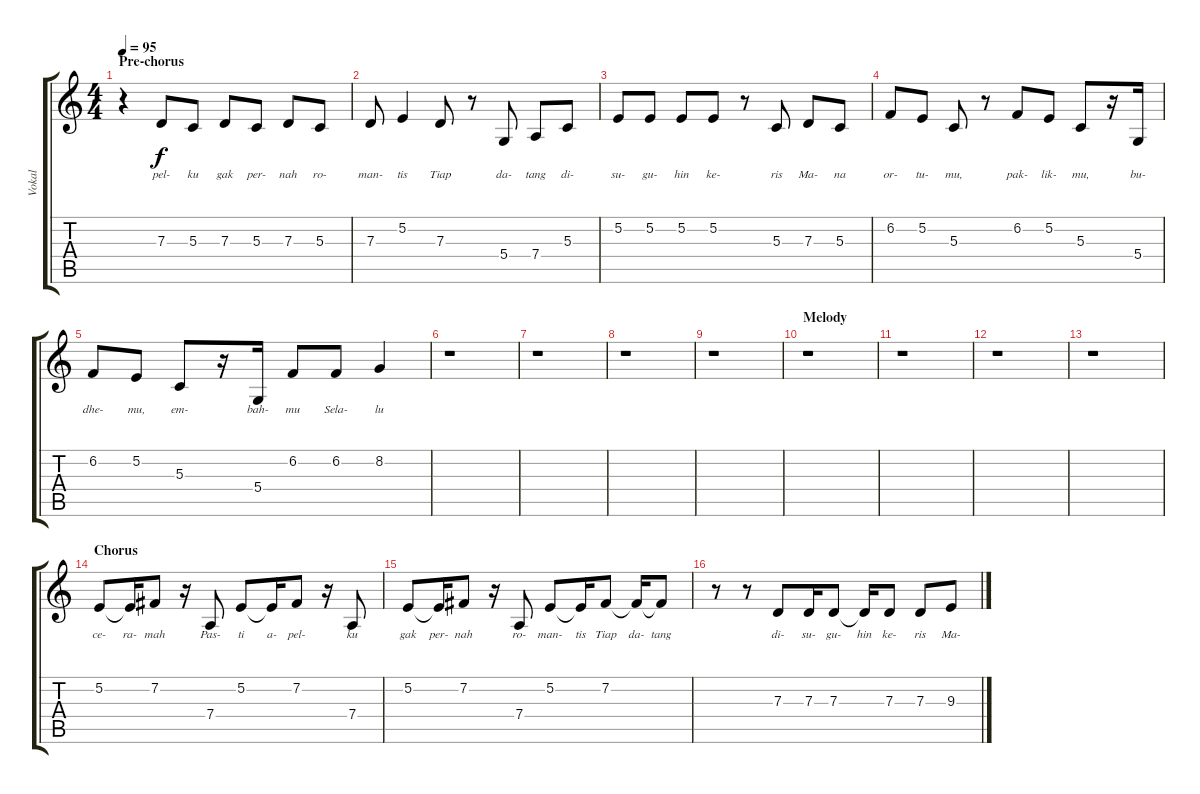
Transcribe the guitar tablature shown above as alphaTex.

\track ("Vokal" "Vokal") {instrument brasssection}
\staff {score tabs}
\tuning (E4 B3 G3 D3 A2 E2) {hide}
\ts (4 4)
\section ("" "Pre-chorus")
\tempo 95
\clef g2
\ks c
r.4{dy f} 7.3.8{lyrics (0 "pel-") lyrics (1 "") lyrics (2 "") lyrics (3 "") lyrics (4 "")} 5.3.8{lyrics (0 "ku") lyrics (1 "") lyrics (2 "") lyrics (3 "") lyrics (4 "")} 7.3.8{lyrics (0 "gak") lyrics (1 "") lyrics (2 "") lyrics (3 "") lyrics (4 "")} 5.3.8{lyrics (0 "per-") lyrics (1 "") lyrics (2 "") lyrics (3 "") lyrics (4 "")} 7.3.8{lyrics (0 "nah") lyrics (1 "") lyrics (2 "") lyrics (3 "") lyrics (4 "")} 5.3.8{lyrics (0 "ro-") lyrics (1 "") lyrics (2 "") lyrics (3 "") lyrics (4 "")} |
7.3.8{lyrics (0 "man-") lyrics (1 "") lyrics (2 "") lyrics (3 "") lyrics (4 "")} 5.2.4{lyrics (0 "tis") lyrics (1 "") lyrics (2 "") lyrics (3 "") lyrics (4 "")} 7.3.8{lyrics (0 "Tiap") lyrics (1 "") lyrics (2 "") lyrics (3 "") lyrics (4 "")} r.8 5.4.8{lyrics (0 "da-") lyrics (1 "") lyrics (2 "") lyrics (3 "") lyrics (4 "")} 7.4.8{lyrics (0 "tang") lyrics (1 "") lyrics (2 "") lyrics (3 "") lyrics (4 "")} 5.3.8{lyrics (0 "di-") lyrics (1 "") lyrics (2 "") lyrics (3 "") lyrics (4 "")} |
5.2.8{lyrics (0 "su-") lyrics (1 "") lyrics (2 "") lyrics (3 "") lyrics (4 "")} 5.2.8{lyrics (0 "gu-") lyrics (1 "") lyrics (2 "") lyrics (3 "") lyrics (4 "")} 5.2.8{lyrics (0 "hin") lyrics (1 "") lyrics (2 "") lyrics (3 "") lyrics (4 "")} 5.2.8{lyrics (0 "ke-") lyrics (1 "") lyrics (2 "") lyrics (3 "") lyrics (4 "")} r.8 5.3.8{lyrics (0 "ris") lyrics (1 "") lyrics (2 "") lyrics (3 "") lyrics (4 "")} 7.3.8{lyrics (0 "Ma-") lyrics (1 "") lyrics (2 "") lyrics (3 "") lyrics (4 "")} 5.3.8{lyrics (0 "na") lyrics (1 "") lyrics (2 "") lyrics (3 "") lyrics (4 "")} |
6.2.8{lyrics (0 "or-") lyrics (1 "") lyrics (2 "") lyrics (3 "") lyrics (4 "")} 5.2.8{lyrics (0 "tu-") lyrics (1 "") lyrics (2 "") lyrics (3 "") lyrics (4 "")} 5.3.8{lyrics (0 "mu,") lyrics (1 "") lyrics (2 "") lyrics (3 "") lyrics (4 "")} r.8 6.2.8{lyrics (0 "pak-") lyrics (1 "") lyrics (2 "") lyrics (3 "") lyrics (4 "")} 5.2.8{lyrics (0 "lik-") lyrics (1 "") lyrics (2 "") lyrics (3 "") lyrics (4 "")} 5.3.8{lyrics (0 "mu,") lyrics (1 "") lyrics (2 "") lyrics (3 "") lyrics (4 "")} r.16 5.4.16{lyrics (0 "bu-") lyrics (1 "") lyrics (2 "") lyrics (3 "") lyrics (4 "")} |
6.2.8{lyrics (0 "dhe-") lyrics (1 "") lyrics (2 "") lyrics (3 "") lyrics (4 "")} 5.2.8{lyrics (0 "mu,") lyrics (1 "") lyrics (2 "") lyrics (3 "") lyrics (4 "")} 5.3.8{lyrics (0 "em-") lyrics (1 "") lyrics (2 "") lyrics (3 "") lyrics (4 "")} r.16 5.4.16{lyrics (0 "bah-") lyrics (1 "") lyrics (2 "") lyrics (3 "") lyrics (4 "")} 6.2.8{lyrics (0 "mu") lyrics (1 "") lyrics (2 "") lyrics (3 "") lyrics (4 "")} 6.2.8{lyrics (0 "Sela-") lyrics (1 "") lyrics (2 "") lyrics (3 "") lyrics (4 "")} 8.2.4{lyrics (0 "lu") lyrics (1 "") lyrics (2 "") lyrics (3 "") lyrics (4 "")} |
r.1 |
r.1 |
r.1 |
r.1 |
\section ("" "Melody")
r.1 |
r.1 |
r.1 |
r.1 |
\section ("" "Chorus")
5.2.8{lyrics (0 "ce-") lyrics (1 "") lyrics (2 "") lyrics (3 "") lyrics (4 "")} 5.2{t}.16{lyrics (0 "ra-") lyrics (1 "") lyrics (2 "") lyrics (3 "") lyrics (4 "")} 7.2.8{lyrics (0 "mah") lyrics (1 "") lyrics (2 "") lyrics (3 "") lyrics (4 "")} r.16 7.4.8{lyrics (0 "Pas-") lyrics (1 "") lyrics (2 "") lyrics (3 "") lyrics (4 "")} 5.2.8{lyrics (0 "ti") lyrics (1 "") lyrics (2 "") lyrics (3 "") lyrics (4 "")} 5.2{t}.16{lyrics (0 "a-") lyrics (1 "") lyrics (2 "") lyrics (3 "") lyrics (4 "")} 7.2.8{lyrics (0 "pel-") lyrics (1 "") lyrics (2 "") lyrics (3 "") lyrics (4 "")} r.16 7.4.8{lyrics (0 "ku") lyrics (1 "") lyrics (2 "") lyrics (3 "") lyrics (4 "")} |
5.2.8{lyrics (0 "gak") lyrics (1 "") lyrics (2 "") lyrics (3 "") lyrics (4 "")} 5.2{t}.16{lyrics (0 "per-") lyrics (1 "") lyrics (2 "") lyrics (3 "") lyrics (4 "")} 7.2.8{lyrics (0 "nah") lyrics (1 "") lyrics (2 "") lyrics (3 "") lyrics (4 "")} r.16 7.4.8{lyrics (0 "ro-") lyrics (1 "") lyrics (2 "") lyrics (3 "") lyrics (4 "")} 5.2.8{lyrics (0 "man-") lyrics (1 "") lyrics (2 "") lyrics (3 "") lyrics (4 "")} 5.2{t}.16{lyrics (0 "tis") lyrics (1 "") lyrics (2 "") lyrics (3 "") lyrics (4 "")} 7.2.8{lyrics (0 "Tiap") lyrics (1 "") lyrics (2 "") lyrics (3 "") lyrics (4 "")} 7.2{t}.16{lyrics (0 "da-") lyrics (1 "") lyrics (2 "") lyrics (3 "") lyrics (4 "")} 7.2{t}.8{lyrics (0 "tang") lyrics (1 "") lyrics (2 "") lyrics (3 "") lyrics (4 "")} |
r.8 r.8 7.3.8{lyrics (0 "di-") lyrics (1 "") lyrics (2 "") lyrics (3 "") lyrics (4 "")} 7.3.16{lyrics (0 "su-") lyrics (1 "") lyrics (2 "") lyrics (3 "") lyrics (4 "")} 7.3.8{lyrics (0 "gu-") lyrics (1 "") lyrics (2 "") lyrics (3 "") lyrics (4 "")} 7.3{t}.16{lyrics (0 "hin") lyrics (1 "") lyrics (2 "") lyrics (3 "") lyrics (4 "")} 7.3.8{lyrics (0 "ke-") lyrics (1 "") lyrics (2 "") lyrics (3 "") lyrics (4 "")} 7.3.8{lyrics (0 "ris") lyrics (1 "") lyrics (2 "") lyrics (3 "") lyrics (4 "")} 9.3.8{lyrics (0 "Ma-") lyrics (1 "") lyrics (2 "") lyrics (3 "") lyrics (4 "")}
